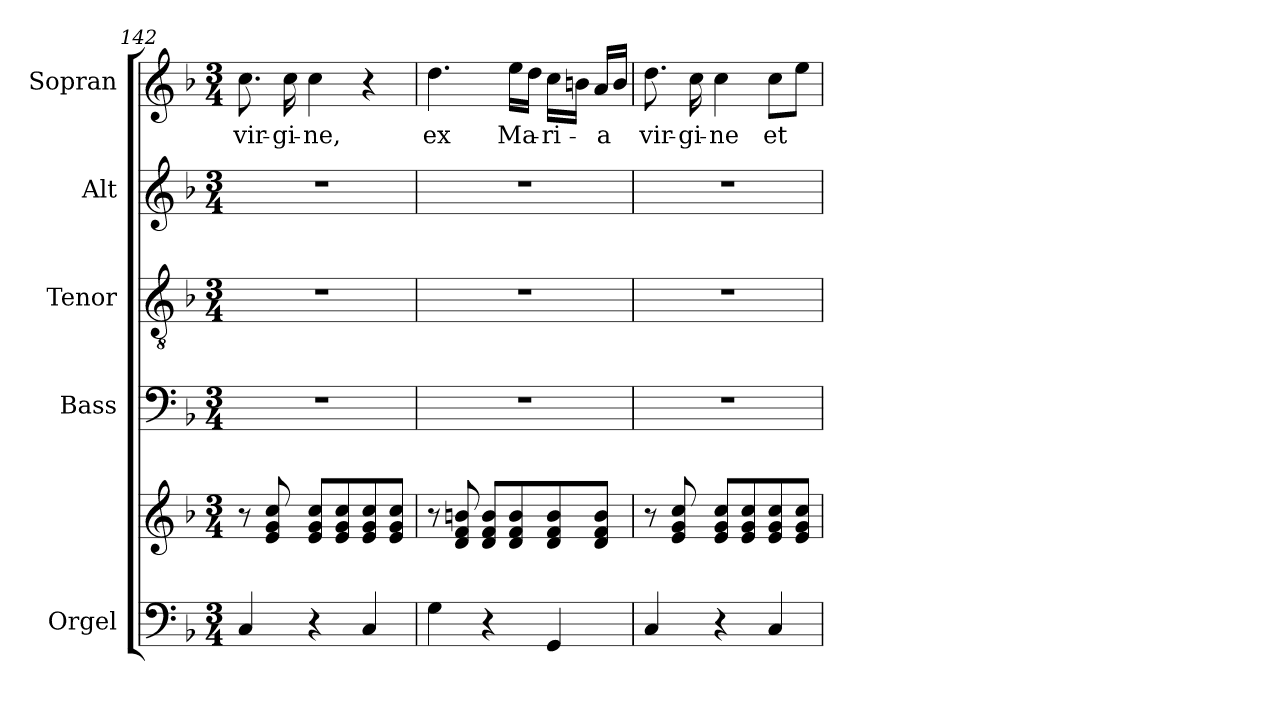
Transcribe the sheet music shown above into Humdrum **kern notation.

**kern	**kern	**kern	**kern	**kern	**kern	**text
*part5	*part5	*part4	*part3	*part2	*part1	*part1
*staff6	*staff5	*staff4	*staff3	*staff2	*staff1	*staff1
*I"Orgel	*	*I"Bass	*I"Tenor	*I"Alt	*I"Sopran	*
*I'Org.	*	*I'B.	*I'T.	*I'A.	*I'S.	*
*clefF4	*clefG2	*clefF4	*clefGv2	*clefG2	*clefG2	*
*k[b-]	*k[b-]	*k[b-]	*k[b-]	*k[b-]	*k[b-]	*
*F:	*F:	*F:	*F:	*F:	*F:	*
*M3/4	*M3/4	*M3/4	*M3/4	*M3/4	*M3/4	*
=142	=142	=142	=142	=142	=142	=142
!	!	!	!	!	!	!LO:LY:b
4C/	8r	2.r	2.r	2.r	8.cc\	vir-
.	8e/ 8g/ 8cc/	.	.	.	.	.
!	!	!	!	!	!	!LO:LY:b
.	.	.	.	.	16cc\	-gi-
!	!	!	!	!	!	!LO:LY:b
4r	8e/ 8g/ 8cc/L	.	.	.	4cc\	-ne,
.	8e/ 8g/ 8cc/	.	.	.	.	.
4C/	8e/ 8g/ 8cc/	.	.	.	4r	.
.	8e/ 8g/ 8cc/J	.	.	.	.	.
!!LO:PB:g=z
=143	=143	=143	=143	=143	=143	=143
!	!	!	!	!	!	!LO:LY:b
4G\	8r	2.r	2.r	2.r	4.dd\	ex
.	8d/ 8f/ 8bn/	.	.	.	.	.
4r	8d/ 8f/ 8b/L	.	.	.	.	.
!	!	!	!	!	!	!LO:LY:b
.	8d/ 8f/ 8b/	.	.	.	16ee\LL	Ma-
.	.	.	.	.	16dd\JJ	.
!	!	!	!	!	!	!LO:LY:b
4GG/	8d/ 8f/ 8b/	.	.	.	16cc\LL	-ri-
.	.	.	.	.	16bn\JJ	.
!	!	!	!	!	!	!LO:LY:b
.	8d/ 8f/ 8b/J	.	.	.	16a/LL	-a
.	.	.	.	.	16b/JJ	.
=144	=144	=144	=144	=144	=144	=144
!	!	!	!	!	!	!LO:LY:b
4C/	8r	2.r	2.r	2.r	8.dd\	vir-
.	8e/ 8g/ 8cc/	.	.	.	.	.
!	!	!	!	!	!	!LO:LY:b
.	.	.	.	.	16cc\	-gi-
!	!	!	!	!	!	!LO:LY:b
4r	8e/ 8g/ 8cc/L	.	.	.	4cc\	-ne
.	8e/ 8g/ 8cc/	.	.	.	.	.
!	!	!	!	!	!	!LO:LY:b
4C/	8e/ 8g/ 8cc/	.	.	.	8cc\L	et
.	8e/ 8g/ 8cc/J	.	.	.	8ee\J	.
=	=	=	=	=	=	=
*-	*-	*-	*-	*-	*-	*-
